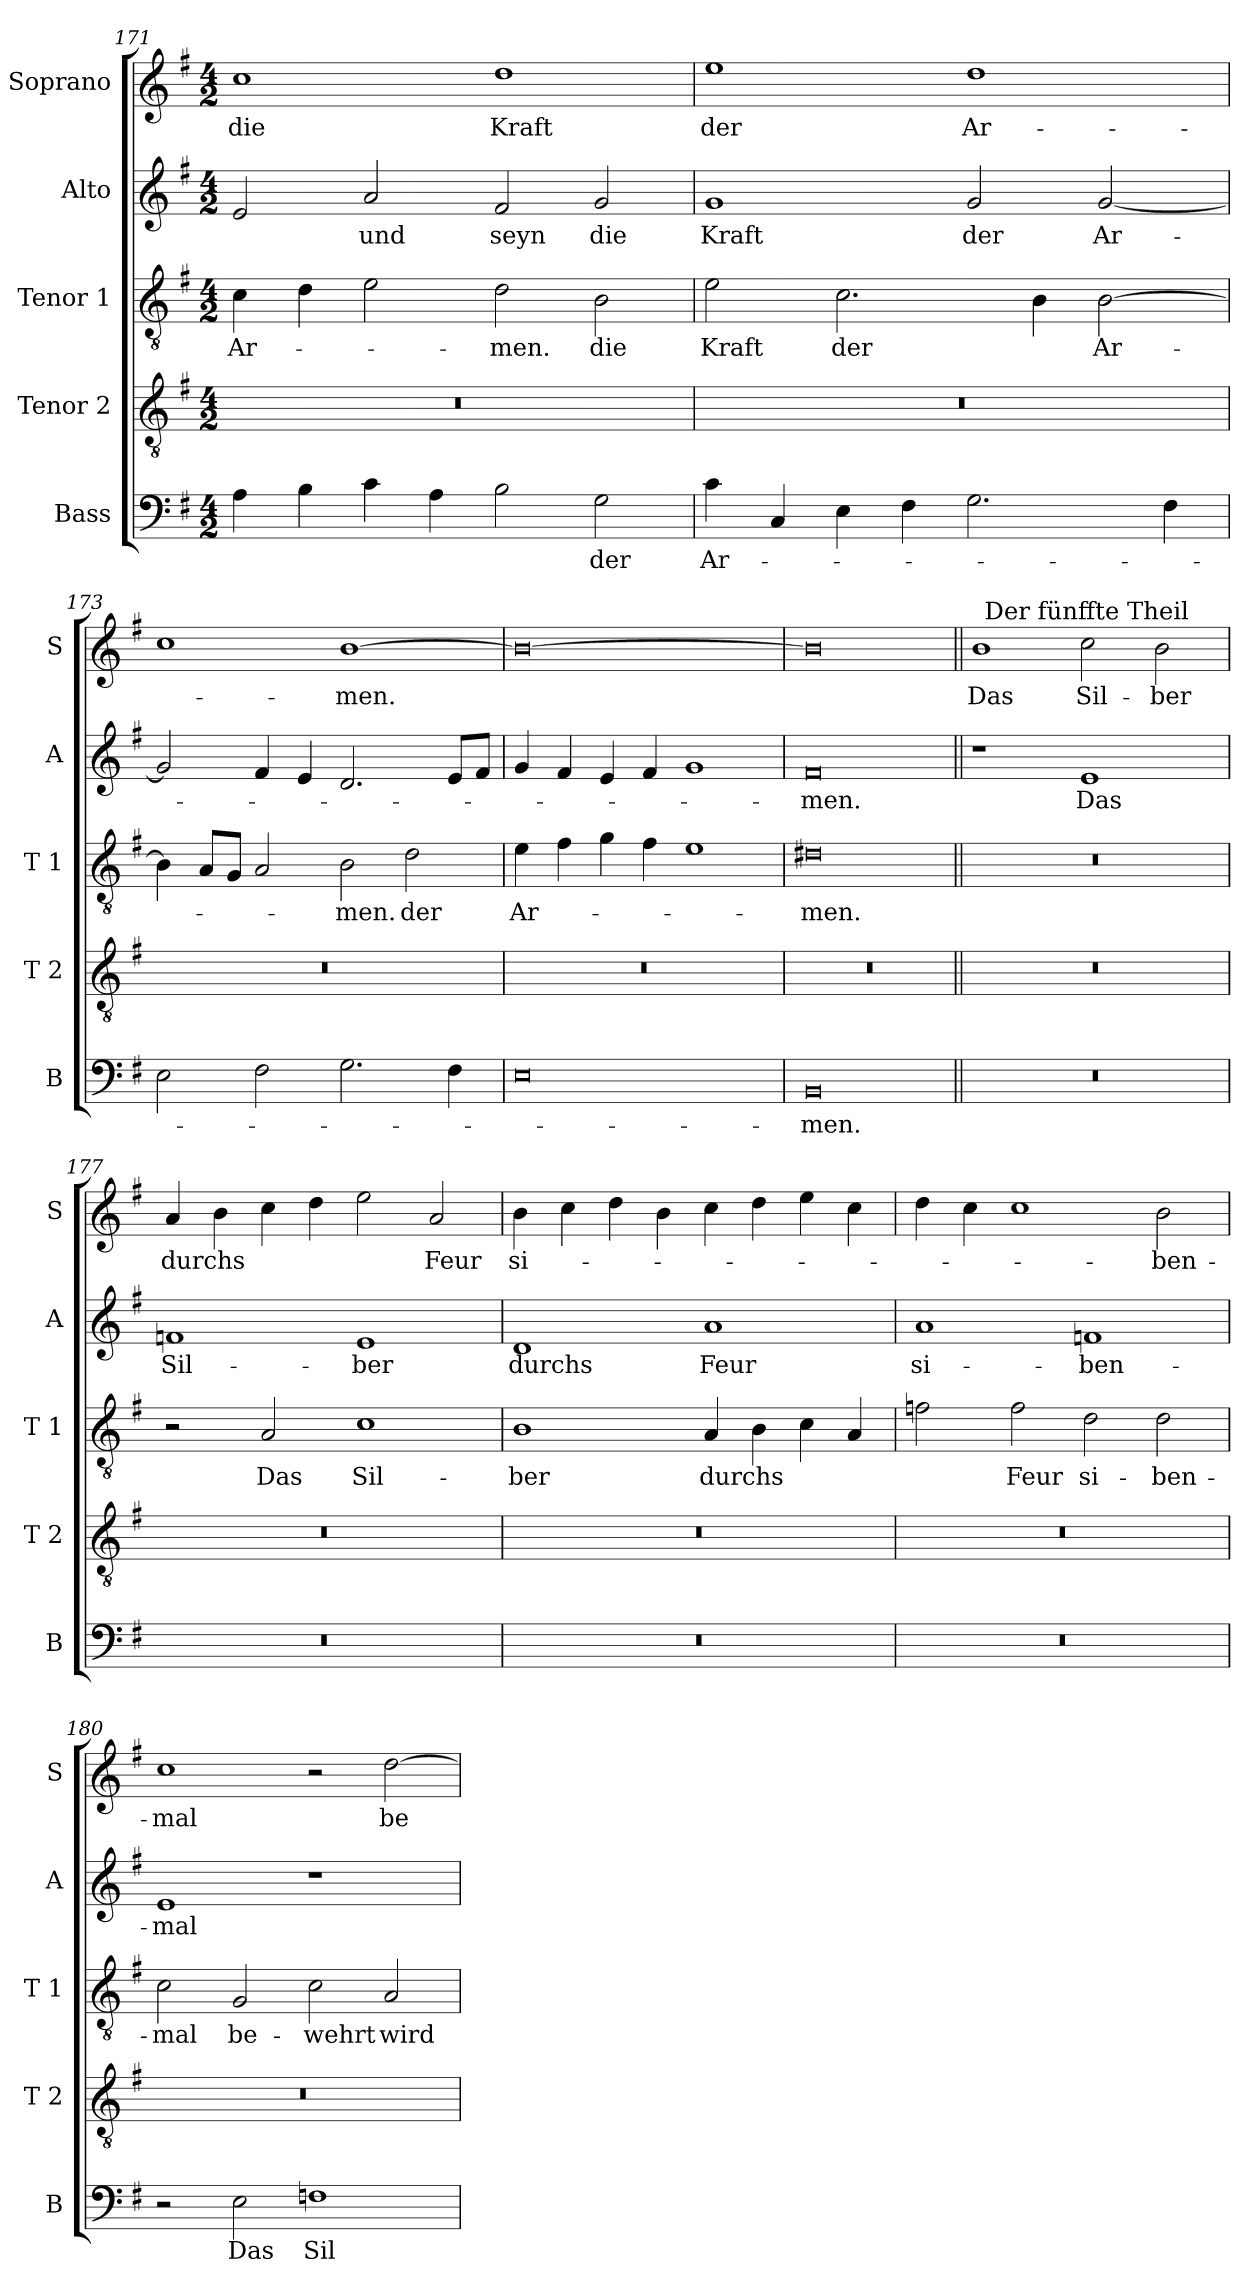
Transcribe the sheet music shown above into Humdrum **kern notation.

**kern	**text	**kern	**kern	**text	**kern	**text	**kern	**text
*part5	*part5	*part4	*part3	*part3	*part2	*part2	*part1	*part1
*staff5	*staff5	*staff4	*staff3	*staff3	*staff2	*staff2	*staff1	*staff1
*I"Bass	*	*I"Tenor 2	*I"Tenor 1	*	*I"Alto	*	*I"Soprano	*
*I'B	*	*I'T 2	*I'T 1	*	*I'A	*	*I'S	*
*clefF4	*	*clefGv2	*clefGv2	*	*clefG2	*	*clefG2	*
*k[f#]	*	*k[f#]	*k[f#]	*	*k[f#]	*	*k[f#]	*
*G:	*	*G:	*G:	*	*G:	*	*G:	*
*M4/2	*	*M4/2	*M4/2	*	*M4/2	*	*M4/2	*
=171	=171	=171	=171	=171	=171	=171	=171	=171
!	!	!	!	!LO:LY:b	!	!	!	!LO:LY:b
4A\	.	0r	4c\	Ar-	2e/	.	1cc	die
4B\	.	.	4d\	.	.	.	.	.
!	!	!	!	!	!	!LO:LY:b	!	!
4c\	.	.	2e\	.	2a/	und	.	.
4A\	.	.	.	.	.	.	.	.
!	!	!	!	!LO:LY:b	!	!LO:LY:b	!	!LO:LY:b
2B\	.	.	2d\	-men.	2f#/	seyn	1dd	Kraft
!	!LO:LY:b	!	!	!LO:LY:b	!	!LO:LY:b	!	!
2G\	der	.	2B\	die	2g/	die	.	.
=172	=172	=172	=172	=172	=172	=172	=172	=172
!	!LO:LY:b	!	!	!LO:LY:b	!	!LO:LY:b	!	!LO:LY:b
4c\	Ar-	0r	2e\	Kraft	1g	Kraft	1ee	der
4C/	.	.	.	.	.	.	.	.
!	!	!	!	!LO:LY:b	!	!	!	!
4E\	.	.	2.c\	der	.	.	.	.
4F#\	.	.	.	.	.	.	.	.
!	!	!	!	!	!	!LO:LY:b	!	!LO:LY:b
2.G\	.	.	.	.	2g/	der	1dd	Ar-
.	.	.	4B\	.	.	.	.	.
!	!	!	!	!LO:LY:b	!	!LO:LY:b	!	!
.	.	.	[2B\	Ar-	[2g/	Ar-	.	.
4F#\	.	.	.	.	.	.	.	.
!!LO:LB:g=z
=173	=173	=173	=173	=173	=173	=173	=173	=173
2E\	.	0r	4B\]	.	2g/]	.	1cc	.
.	.	.	8A/L	.	.	.	.	.
.	.	.	8G/J	.	.	.	.	.
2F#\	.	.	2A/	.	4f#/	.	.	.
.	.	.	.	.	4e/	.	.	.
!	!	!	!	!LO:LY:b	!	!	!	!LO:LY:b
2.G\	.	.	2B\	-men.	2.d/	.	[1b	-men.
!	!	!	!	!LO:LY:b	!	!	!	!
.	.	.	2d\	der	.	.	.	.
4F#\	.	.	.	.	8e/L	.	.	.
.	.	.	.	.	8f#/J	.	.	.
=174	=174	=174	=174	=174	=174	=174	=174	=174
!	!	!	!	!LO:LY:b	!	!	!	!
0E	.	0r	4e\	Ar-	4g/	.	0b_	.
.	.	.	4f#\	.	4f#/	.	.	.
.	.	.	4g\	.	4e/	.	.	.
.	.	.	4f#\	.	4f#/	.	.	.
.	.	.	1e	.	1g	.	.	.
=175	=175	=175	=175	=175	=175	=175	=175	=175
!	!LO:LY:b	!	!	!LO:LY:b	!	!LO:LY:b	!	!
0BB	-men.	0r	0d#X	-men.	0f#	-men.	0b]	.
=176||	=176||	=176||	=176||	=176||	=176||	=176||	=176||	=176||
!	!	!	!	!	!	!	!	!LO:LY:b
*	*	*	*	*	*	*	*^	*
0r	.	0r	0r	.	1r	.	1b	32ryy	Das
!	!	!	!	!	!	!	!	!LO:TX:a:t=Der fünffte Theil	!
.	.	.	.	.	.	.	.	1ryy	.
!	!	!	!	!	!	!LO:LY:b	!	!	!LO:LY:b
.	.	.	.	.	1e	Das	2cc\	.	Sil-
.	.	.	.	.	.	.	.	2ryy	.
!	!	!	!	!	!	!	!	!	!LO:LY:b
.	.	.	.	.	.	.	2b\	.	-ber
.	.	.	.	.	.	.	.	4...ryy	.
!!LO:PB:g=z
=177	=177	=177	=177	=177	=177	=177	=177	=177	=177
!	!	!	!	!	!	!LO:LY:b	!	!	!LO:LY:b
*	*	*	*	*	*	*	*v	*v	*
0r	.	0r	2r	.	1fn	Sil-	4a/	durchs
.	.	.	.	.	.	.	4b\	.
!	!	!	!	!LO:LY:b	!	!	!	!
.	.	.	2A/	Das	.	.	4cc\	.
.	.	.	.	.	.	.	4dd\	.
!	!	!	!	!LO:LY:b	!	!LO:LY:b	!	!
.	.	.	1c	Sil-	1e	-ber	2ee\	.
!	!	!	!	!	!	!	!	!LO:LY:b
.	.	.	.	.	.	.	2a/	Feur
=178	=178	=178	=178	=178	=178	=178	=178	=178
!	!	!	!	!LO:LY:b	!	!LO:LY:b	!	!LO:LY:b
0r	.	0r	1B	-ber	1d	durchs	4b\	si-
.	.	.	.	.	.	.	4cc\	.
.	.	.	.	.	.	.	4dd\	.
.	.	.	.	.	.	.	4b\	.
!	!	!	!	!LO:LY:b	!	!LO:LY:b	!	!
.	.	.	4A/	durchs	1a	Feur	4cc\	.
.	.	.	4B\	.	.	.	4dd\	.
.	.	.	4c\	.	.	.	4ee\	.
.	.	.	4A/	.	.	.	4cc\	.
=179	=179	=179	=179	=179	=179	=179	=179	=179
!	!	!	!	!	!	!LO:LY:b	!	!
0r	.	0r	2fn\	.	1a	si-	4dd\	.
.	.	.	.	.	.	.	4cc\	.
!	!	!	!	!LO:LY:b	!	!	!	!
.	.	.	2f\	Feur	.	.	1cc	.
!	!	!	!	!LO:LY:b	!	!LO:LY:b	!	!
.	.	.	2d\	si-	1fn	-ben-	.	.
!	!	!	!	!LO:LY:b	!	!	!	!LO:LY:b
.	.	.	2d\	-ben-	.	.	2b\	-ben-
=180	=180	=180	=180	=180	=180	=180	=180	=180
!	!	!	!	!LO:LY:b	!	!LO:LY:b	!	!LO:LY:b
2r	.	0r	2c\	-mal	1e	-mal	1cc	-mal
!	!LO:LY:b	!	!	!LO:LY:b	!	!	!	!
2E\	Das	.	2G/	be-	.	.	.	.
!	!LO:LY:b	!	!	!LO:LY:b	!	!	!	!
1Fn	Sil-	.	2c\	-wehrt	1r	.	2r	.
!	!	!	!	!LO:LY:b	!	!	!	!LO:LY:b
.	.	.	2A/	wird	.	.	[2dd\	be-
=	=	=	=	=	=	=	=	=
*-	*-	*-	*-	*-	*-	*-	*-	*-
